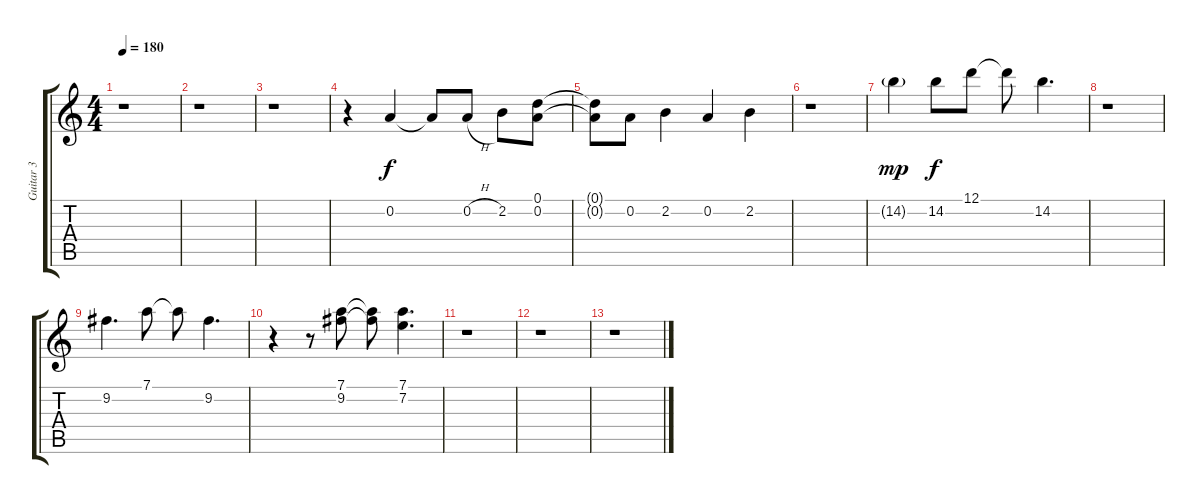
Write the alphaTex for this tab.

\track ("Guitar 3" "Guitar 3") {instrument electricguitarclean}
\staff {score tabs}
\tuning (D4 A3 F3 C3 G2 D2) {hide}
\ts (4 4)
\tempo 180
\clef g2
\ks c
r.1{dy f} |
r.1 |
r.1 |
r.4 0.2.4 0.2{t}.8 0.2{h}.8 2.2.8 (0.1 0.2).8 |
(0.1{t} 0.2{t}).8 0.2.8 2.2.4 0.2.4 2.2.4 |
r.1 |
14.2{g}.4{dy mp} 14.2.8{dy f} 12.1.8 12.1{t}.8 14.2.4{d} |
r.1 |
9.2.4{d} 7.1.8 7.1{t}.8 9.2.4{d} |
r.4 r.8 (7.1 9.2).8 (7.1{t} 9.2{t}).8 (7.1 7.2).4{d} |
r.1 |
r.1 |
r.1
